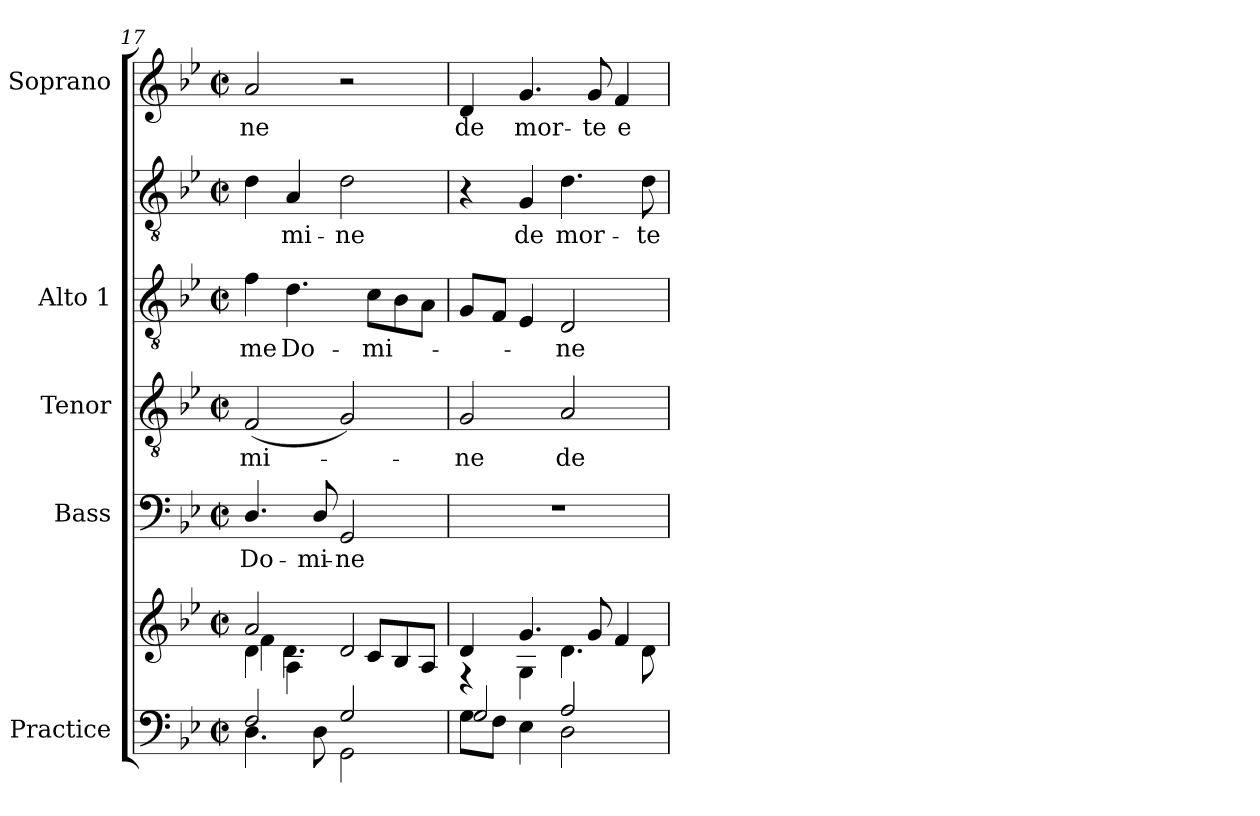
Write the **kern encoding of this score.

**kern	**kern	**kern	**text	**kern	**text	**kern	**text	**kern	**text	**kern	**text
*part5	*part5	*part4	*part4	*part3	*part3	*part2	*part2	*part2	*part2	*part1	*part1
*staff7	*staff6	*staff5	*staff5	*staff4	*staff4	*staff3	*staff3	*staff2	*staff2	*staff1	*staff1
*I"Practice	*	*I"Bass	*	*I"Tenor	*	*I"Alto 1	*	*	*	*I"Soprano	*
*	*	*I'B	*	*I'T	*	*I'A	*	*	*	*I'S	*
*clefF4	*clefG2	*clefF4	*	*clefGv2	*	*clefGv2	*	*clefGv2	*	*clefG2	*
*k[b-e-]	*k[b-e-]	*k[b-e-]	*	*k[b-e-]	*	*k[b-e-]	*	*k[b-e-]	*	*k[b-e-]	*
*B-:	*B-:	*B-:	*	*B-:	*	*B-:	*	*B-:	*	*B-:	*
*M2/2	*M2/2	*M2/2	*	*M2/2	*	*M2/2	*	*M2/2	*	*M2/2	*
*met(c|)	*met(c|)	*met(c|)	*	*met(c|)	*	*met(c|)	*	*met(c|)	*	*met(c|)	*
=17	=17	=17	=17	=17	=17	=17	=17	=17	=17	=17	=17
*^	*^	*	*	*	*	*	*	*	*	*	*
*	*	*	*^	*	*	*	*	*	*	*	*	*	*
!	!	!	!	!	!	!LO:LY:b	!	!LO:LY:b	!	!LO:LY:b	!	!	!	!LO:LY:b
2F/	4.D\	2a/	4d\	4f\	4.D/	Do-	(<2F	mi-	4f\	me	4d	.	2a	-ne
!	!	!	!	!	!	!	!	!	!	!LO:LY:b	!	!LO:LY:b	!	!
.	.	.	4A\	4.d\	.	.	.	.	4.d	Do-	4A	mi-	.	.
!	!	!	!	!	!	!LO:LY:b	!	!	!	!	!	!	!	!
.	8D\	.	.	.	8D/	-mi-	.	.	.	.	.	.	.	.
!	!	!	!	!	!	!LO:LY:b	!	!	!	!	!	!LO:LY:b	!	!
2G/	2GG\	2ryy	2d/	.	2GG	-ne	2G)	.	.	.	2d	-ne	2r	.
!	!	!	!	!	!	!	!	!	!	!LO:LY:b	!	!	!	!
.	.	.	.	8cL	.	.	.	.	8cL	-mi-	.	.	.	.
.	.	.	.	8B-	.	.	.	.	8B-	.	.	.	.	.
.	.	.	.	8AJ	.	.	.	.	8AJ	.	.	.	.	.
=18	=18	=18	=18	=18	=18	=18	=18	=18	=18	=18	=18	=18	=18	=18
*	*^	*	*	*	*	*	*	*	*	*	*	*	*	*
!	!	!	!	!	!	!	!	!	!LO:LY:b	!	!	!	!	!	!LO:LY:b
*	*	*	*	*v	*v	*	*	*	*	*	*	*	*	*	*
8G\L	2G/	1ryy	4d/	4r	1r	.	2G	ne	8GL	.	4r	.	4d	de
8F\J	.	.	.	.	.	.	.	.	8FJ	.	.	.	.	.
!	!	!	!	!	!	!	!	!	!	!	!	!LO:LY:b	!	!LO:LY:b
4E-\	.	.	4.g/	4G\	.	.	.	.	4E-	.	4G	de	4.g	mor-
!	!	!	!	!	!	!	!	!LO:LY:b	!	!LO:LY:b	!	!LO:LY:b	!	!
2D\	2A/	.	.	4.d\	.	.	2A	de	2D	ne	4.d	mor-	.	.
!	!	!	!	!	!	!	!	!	!	!	!	!	!	!LO:LY:b
.	.	.	8g/	.	.	.	.	.	.	.	.	.	8g	-te
!	!	!	!	!	!	!	!	!	!	!	!	!	!	!LO:LY:b
.	.	.	4f/	.	.	.	.	.	.	.	.	.	4f/	e-
!	!	!	!	!	!	!	!	!	!	!	!	!LO:LY:b	!	!
.	.	.	.	8d\	.	.	.	.	.	.	8d	-te	.	.
*v	*v	*v	*	*	*	*	*	*	*	*	*	*	*	*
*	*v	*v	*	*	*	*	*	*	*	*	*	*
=	=	=	=	=	=	=	=	=	=	=	=
*-	*-	*-	*-	*-	*-	*-	*-	*-	*-	*-	*-
